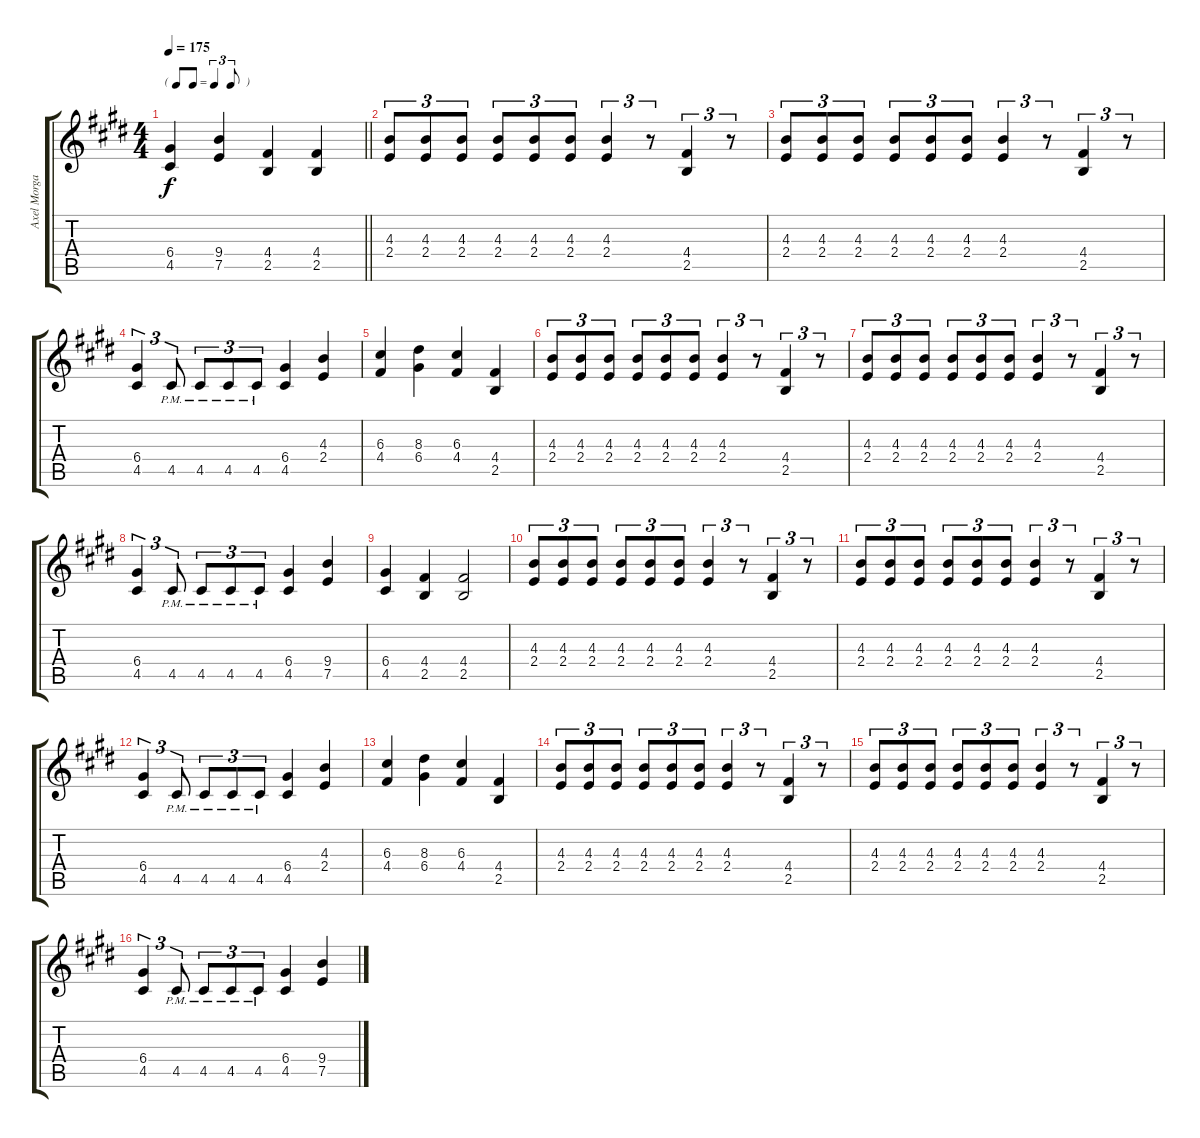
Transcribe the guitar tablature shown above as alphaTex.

\track ("Axel Morgan" "Axel Morga") {instrument distortionguitar}
\staff {score tabs}
\tuning (E4 B3 G3 D3 A2 E2) {hide}
\ts (4 4)
\tf triplet8th
\tempo 175
\clef g2
\barLineRight lightlight
\ks c#minor
(6.4 4.5).4{dy f} (9.4 7.5).4 (4.4 2.5).4 (4.4 2.5).4 |
\section ("" "")
(4.3 2.4).8{tu (3 2)} (4.3 2.4).8{tu (3 2)} (4.3 2.4).8{tu (3 2)} (4.3 2.4).8{tu (3 2)} (4.3 2.4).8{tu (3 2)} (4.3 2.4).8{tu (3 2)} (4.3 2.4).4{tu (3 2)} r.8{tu (3 2)} (4.4 2.5).4{tu (3 2)} r.8{tu (3 2)} |
(4.3 2.4).8{tu (3 2)} (4.3 2.4).8{tu (3 2)} (4.3 2.4).8{tu (3 2)} (4.3 2.4).8{tu (3 2)} (4.3 2.4).8{tu (3 2)} (4.3 2.4).8{tu (3 2)} (4.3 2.4).4{tu (3 2)} r.8{tu (3 2)} (4.4 2.5).4{tu (3 2)} r.8{tu (3 2)} |
(6.4 4.5).4{tu (3 2)} 4.5{pm}.8{tu (3 2)} 4.5{pm}.8{tu (3 2)} 4.5{pm}.8{tu (3 2)} 4.5{pm}.8{tu (3 2)} (6.4 4.5).4 (4.3 2.4).4 |
(6.3 4.4).4 (8.3 6.4).4 (6.3 4.4).4 (4.4 2.5).4 |
(4.3 2.4).8{tu (3 2)} (4.3 2.4).8{tu (3 2)} (4.3 2.4).8{tu (3 2)} (4.3 2.4).8{tu (3 2)} (4.3 2.4).8{tu (3 2)} (4.3 2.4).8{tu (3 2)} (4.3 2.4).4{tu (3 2)} r.8{tu (3 2)} (4.4 2.5).4{tu (3 2)} r.8{tu (3 2)} |
(4.3 2.4).8{tu (3 2)} (4.3 2.4).8{tu (3 2)} (4.3 2.4).8{tu (3 2)} (4.3 2.4).8{tu (3 2)} (4.3 2.4).8{tu (3 2)} (4.3 2.4).8{tu (3 2)} (4.3 2.4).4{tu (3 2)} r.8{tu (3 2)} (4.4 2.5).4{tu (3 2)} r.8{tu (3 2)} |
(6.4 4.5).4{tu (3 2)} 4.5{pm}.8{tu (3 2)} 4.5{pm}.8{tu (3 2)} 4.5{pm}.8{tu (3 2)} 4.5{pm}.8{tu (3 2)} (6.4 4.5).4 (9.4 7.5).4 |
(6.4 4.5).4 (4.4 2.5).4 (4.4 2.5).2 |
(4.3 2.4).8{tu (3 2)} (4.3 2.4).8{tu (3 2)} (4.3 2.4).8{tu (3 2)} (4.3 2.4).8{tu (3 2)} (4.3 2.4).8{tu (3 2)} (4.3 2.4).8{tu (3 2)} (4.3 2.4).4{tu (3 2)} r.8{tu (3 2)} (4.4 2.5).4{tu (3 2)} r.8{tu (3 2)} |
(4.3 2.4).8{tu (3 2)} (4.3 2.4).8{tu (3 2)} (4.3 2.4).8{tu (3 2)} (4.3 2.4).8{tu (3 2)} (4.3 2.4).8{tu (3 2)} (4.3 2.4).8{tu (3 2)} (4.3 2.4).4{tu (3 2)} r.8{tu (3 2)} (4.4 2.5).4{tu (3 2)} r.8{tu (3 2)} |
(6.4 4.5).4{tu (3 2)} 4.5{pm}.8{tu (3 2)} 4.5{pm}.8{tu (3 2)} 4.5{pm}.8{tu (3 2)} 4.5{pm}.8{tu (3 2)} (6.4 4.5).4 (4.3 2.4).4 |
(6.3 4.4).4 (8.3 6.4).4 (6.3 4.4).4 (4.4 2.5).4 |
(4.3 2.4).8{tu (3 2)} (4.3 2.4).8{tu (3 2)} (4.3 2.4).8{tu (3 2)} (4.3 2.4).8{tu (3 2)} (4.3 2.4).8{tu (3 2)} (4.3 2.4).8{tu (3 2)} (4.3 2.4).4{tu (3 2)} r.8{tu (3 2)} (4.4 2.5).4{tu (3 2)} r.8{tu (3 2)} |
(4.3 2.4).8{tu (3 2)} (4.3 2.4).8{tu (3 2)} (4.3 2.4).8{tu (3 2)} (4.3 2.4).8{tu (3 2)} (4.3 2.4).8{tu (3 2)} (4.3 2.4).8{tu (3 2)} (4.3 2.4).4{tu (3 2)} r.8{tu (3 2)} (4.4 2.5).4{tu (3 2)} r.8{tu (3 2)} |
(6.4 4.5).4{tu (3 2)} 4.5{pm}.8{tu (3 2)} 4.5{pm}.8{tu (3 2)} 4.5{pm}.8{tu (3 2)} 4.5{pm}.8{tu (3 2)} (6.4 4.5).4 (9.4 7.5).4
